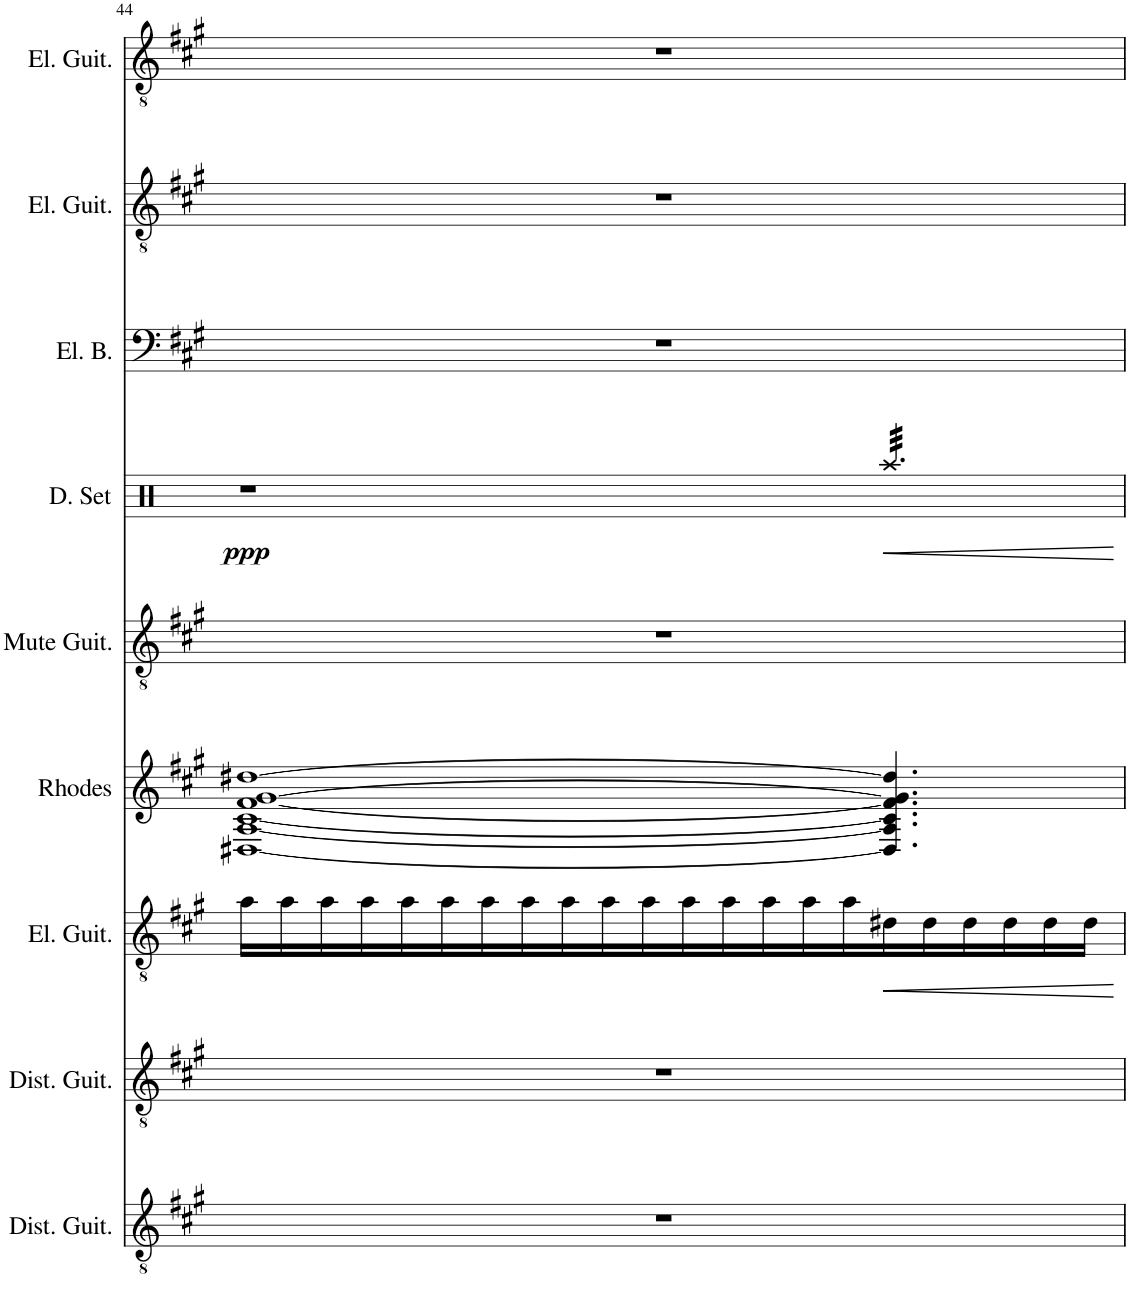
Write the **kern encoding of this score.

**kern	**kern	**kern	**dynam	**kern	**kern	**kern	**dynam	**kern	**kern	**kern
*part9	*part8	*part7	*part7	*part6	*part5	*part4	*part4	*part3	*part2	*part1
*staff9	*staff8	*staff7	*staff7	*staff6	*staff5	*staff4	*staff4	*staff3	*staff2	*staff1
*I"Distorted Guitar	*I"Distorted Guitar	*I"Electric Guitar	*	*I"Rhodes Piano	*I"Muted Guitar	*I"Drumset	*	*I"6-str. Electric Bass	*I"Electric Guitar	*I"Electric Guitar
*I'Dist. Guit.	*I'Dist. Guit.	*I'El. Guit.	*	*I'Rhodes	*I'Mute Guit.	*I'D. Set	*	*I'El. B.	*I'El. Guit.	*I'El. Guit.
!!LO:PB:g=z
*clefGv2	*clefGv2	*clefGv2	*	*clefG2	*clefGv2	*clefX	*	*clefF4	*clefGv2	*clefGv2
*	*	*	*	*	*	*	*	*Trd7c12	*	*
*k[f#c#g#]	*k[f#c#g#]	*k[f#c#g#]	*	*k[f#c#g#]	*k[f#c#g#]	*k[]	*	*k[f#c#g#]	*k[f#c#g#]	*k[f#c#g#]
*M11/8	*M11/8	*M11/8	*	*M11/8	*M11/8	*M11/8	*	*M11/8	*M11/8	*M11/8
=44	=44	=44	=44	=44	=44	=44	=44	=44	=44	=44
!	!	!	!	!	!	!	!LO:DY:b	!	!	!
8%11r	8%11r	16a\LL	.	[1D#X [1A [1c# [1f# [1g# [1dd#X	8%11r	1r	ppp	8%11r	8%11r	8%11r
.	.	16a\	.	.	.	.	.	.	.	.
.	.	16a\	.	.	.	.	.	.	.	.
.	.	16a\	.	.	.	.	.	.	.	.
.	.	16a\	.	.	.	.	.	.	.	.
.	.	16a\	.	.	.	.	.	.	.	.
.	.	16a\	.	.	.	.	.	.	.	.
.	.	16a\	.	.	.	.	.	.	.	.
.	.	16a\	.	.	.	.	.	.	.	.
.	.	16a\	.	.	.	.	.	.	.	.
.	.	16a\	.	.	.	.	.	.	.	.
.	.	16a\	.	.	.	.	.	.	.	.
.	.	16a\	.	.	.	.	.	.	.	.
.	.	16a\	.	.	.	.	.	.	.	.
.	.	16a\	.	.	.	.	.	.	.	.
.	.	16a\	.	.	.	.	.	.	.	.
!	!	!	!LO:HP:b	!	!	!	!LO:HP:b	!	!	!
*	*	*	*	*	*	*tremolo	*	*	*	*
.	.	16d#X\	<	4.D#/] 4.A/] 4.c#/] 4.f#/] 4.g#/] 4.dd#/]	.	32Raa/LLL	<	.	.	.
.	.	.	.	.	.	32Raa/	.	.	.	.
.	.	16d#\	.	.	.	32Raa/	.	.	.	.
.	.	.	.	.	.	32Raa/	.	.	.	.
.	.	16d#\	.	.	.	32Raa/	.	.	.	.
.	.	.	.	.	.	32Raa/	.	.	.	.
.	.	16d#\	.	.	.	32Raa/	.	.	.	.
.	.	.	.	.	.	32Raa/	.	.	.	.
.	.	16d#\	.	.	.	32Raa/	.	.	.	.
.	.	.	.	.	.	32Raa/	.	.	.	.
.	.	16d#\JJ	.	.	.	32Raa/	.	.	.	.
.	.	.	.	.	.	32Raa/JJJ	.	.	.	.
*	*	*	*	*	*	*Xtremolo	*	*	*	*
.	.	.	[	.	.	.	[	.	.	.
=	=	=	=	=	=	=	=	=	=	=
*-	*-	*-	*-	*-	*-	*-	*-	*-	*-	*-
